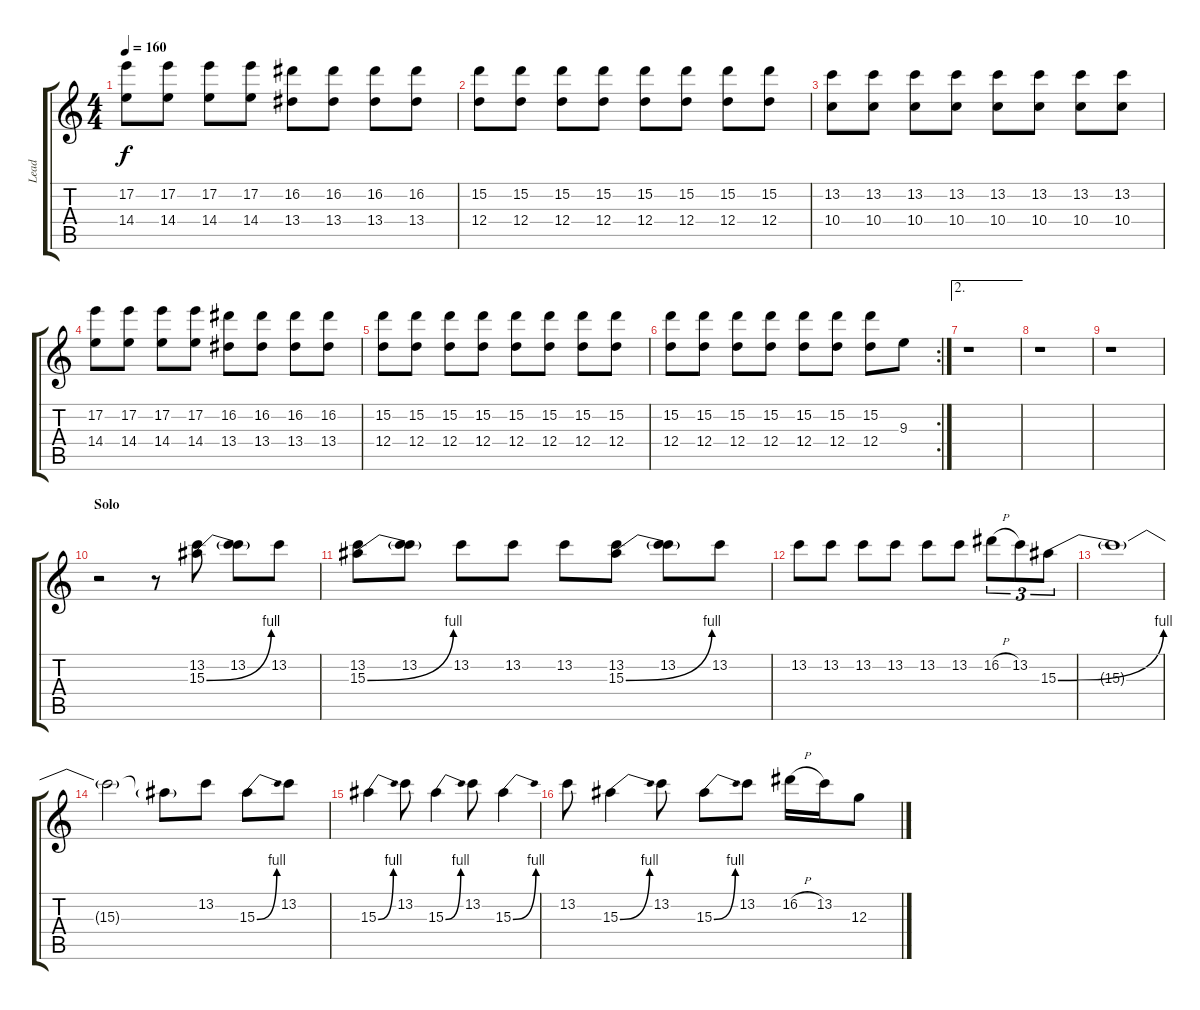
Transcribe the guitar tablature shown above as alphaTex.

\track ("Lead" "Lead") {instrument overdrivenguitar}
\staff {score tabs}
\tuning (E4 B3 G3 D3 A2 E2) {hide}
\ts (4 4)
\tempo 160
\clef g2
\ks c
(17.2 14.4).8{dy f} (17.2 14.4).8 (17.2 14.4).8 (17.2 14.4).8 (16.2 13.4).8 (16.2 13.4).8 (16.2 13.4).8 (16.2 13.4).8 |
(15.2 12.4).8 (15.2 12.4).8 (15.2 12.4).8 (15.2 12.4).8 (15.2 12.4).8 (15.2 12.4).8 (15.2 12.4).8 (15.2 12.4).8 |
(13.2 10.4).8 (13.2 10.4).8 (13.2 10.4).8 (13.2 10.4).8 (13.2 10.4).8 (13.2 10.4).8 (13.2 10.4).8 (13.2 10.4).8 |
(17.2 14.4).8 (17.2 14.4).8 (17.2 14.4).8 (17.2 14.4).8 (16.2 13.4).8 (16.2 13.4).8 (16.2 13.4).8 (16.2 13.4).8 |
(15.2 12.4).8 (15.2 12.4).8 (15.2 12.4).8 (15.2 12.4).8 (15.2 12.4).8 (15.2 12.4).8 (15.2 12.4).8 (15.2 12.4).8 |
\rc 2
(15.2 12.4).8 (15.2 12.4).8 (15.2 12.4).8 (15.2 12.4).8 (15.2 12.4).8 (15.2 12.4).8 (15.2 12.4).8 9.3.8 |
\ae 2
r.1 |
r.1 |
r.1 |
\section ("" "Solo")
r.2 r.8 (13.2 15.3{be (bend 0 0 60 4)}).8 (13.2 15.3{t}).8 13.2.8 |
(13.2 15.3{be (bend 0 0 60 4)}).8 (13.2 15.3{t}).8 13.2.8 13.2.8 13.2.8 (13.2 15.3{be (bend 0 0 60 4)}).8 (13.2 15.3{t}).8 13.2.8 |
13.2.8 13.2.8 13.2.8 13.2.8 13.2.8 13.2.8 16.2{h}.8{tu (3 2)} 13.2.8{tu (3 2)} 15.3{be (bend 0 0 60 4)}.8{tu (3 2)} |
15.3{t}.1 |
15.3{t}.2 15.3{t}.8 13.2.8 15.3{be (bend 0 0 60 4)}.8 13.2.8 |
15.3{be (bend 0 0 60 4)}.4 13.2.8 15.3{be (bend 0 0 60 4)}.4 13.2.8 15.3{be (bend 0 0 60 4)}.4 |
13.2.8 15.3{be (bend 0 0 60 4)}.4 13.2.8 15.3{be (bend 0 0 60 4)}.8 13.2.8 16.2{h}.16 13.2.16 12.3.8
